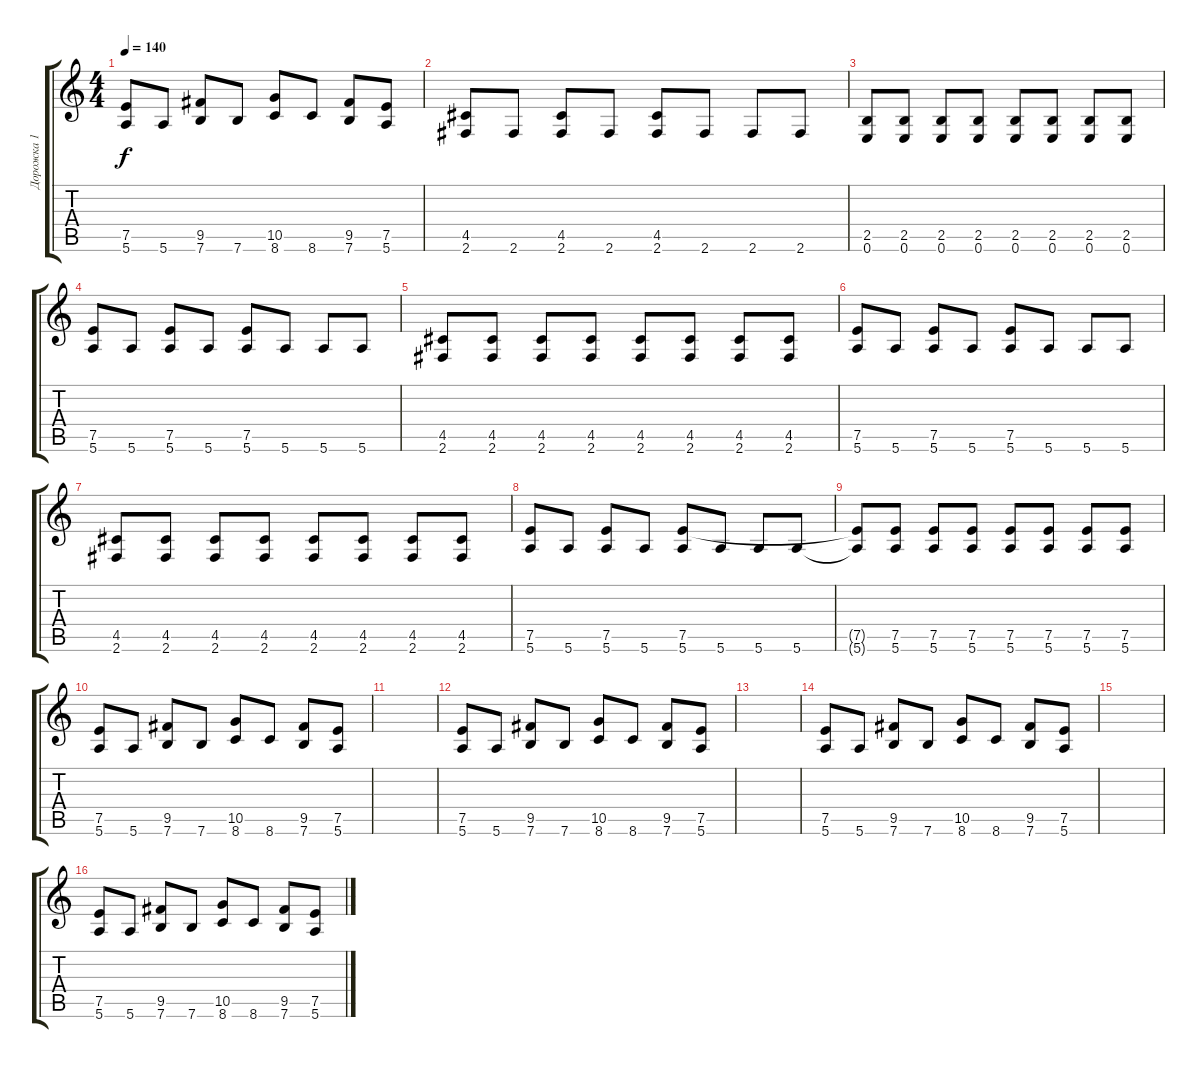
\track ("Дорожка 1" "Дорожка 1") {instrument distortionguitar}
\staff {score tabs}
\tuning (E4 B3 G3 D3 A2 E2) {hide}
\ts (4 4)
\tempo 140
\clef g2
\ks c
(7.5{t} 5.6{t}).8{dy f} 5.6.8 (9.5 7.6).8 7.6.8 (10.5 8.6).8 8.6.8 (9.5 7.6).8 (7.5 5.6).8 |
(4.5 2.6).8 2.6.8 (4.5 2.6).8 2.6.8 (4.5 2.6).8 2.6.8 2.6.8 2.6.8 |
(2.5 0.6).8 (2.5 0.6).8 (2.5 0.6).8 (2.5 0.6).8 (2.5 0.6).8 (2.5 0.6).8 (2.5 0.6).8 (2.5 0.6).8 |
(7.5 5.6).8 5.6.8 (7.5 5.6).8 5.6.8 (7.5 5.6).8 5.6.8 5.6.8 5.6.8 |
(4.5 2.6).8 (4.5 2.6).8 (4.5 2.6).8 (4.5 2.6).8 (4.5 2.6).8 (4.5 2.6).8 (4.5 2.6).8 (4.5 2.6).8 |
(7.5 5.6).8 5.6.8 (7.5 5.6).8 5.6.8 (7.5 5.6).8 5.6.8 5.6.8 5.6.8 |
(4.5 2.6).8 (4.5 2.6).8 (4.5 2.6).8 (4.5 2.6).8 (4.5 2.6).8 (4.5 2.6).8 (4.5 2.6).8 (4.5 2.6).8 |
(7.5 5.6).8 5.6.8 (7.5 5.6).8 5.6.8 (7.5 5.6).8 5.6.8 5.6.8 5.6.8 |
(7.5{t} 5.6{t}).8 (7.5 5.6).8 (7.5 5.6).8 (7.5 5.6).8 (7.5 5.6).8 (7.5 5.6).8 (7.5 5.6).8 (7.5 5.6).8 |
(7.5 5.6).8 5.6.8 (9.5 7.6).8 7.6.8 (10.5 8.6).8 8.6.8 (9.5 7.6).8 (7.5 5.6).8 |
|
(7.5 5.6).8 5.6.8 (9.5 7.6).8 7.6.8 (10.5 8.6).8 8.6.8 (9.5 7.6).8 (7.5 5.6).8 |
|
(7.5 5.6).8 5.6.8 (9.5 7.6).8 7.6.8 (10.5 8.6).8 8.6.8 (9.5 7.6).8 (7.5 5.6).8 |
|
(7.5 5.6).8 5.6.8 (9.5 7.6).8 7.6.8 (10.5 8.6).8 8.6.8 (9.5 7.6).8 (7.5 5.6).8
